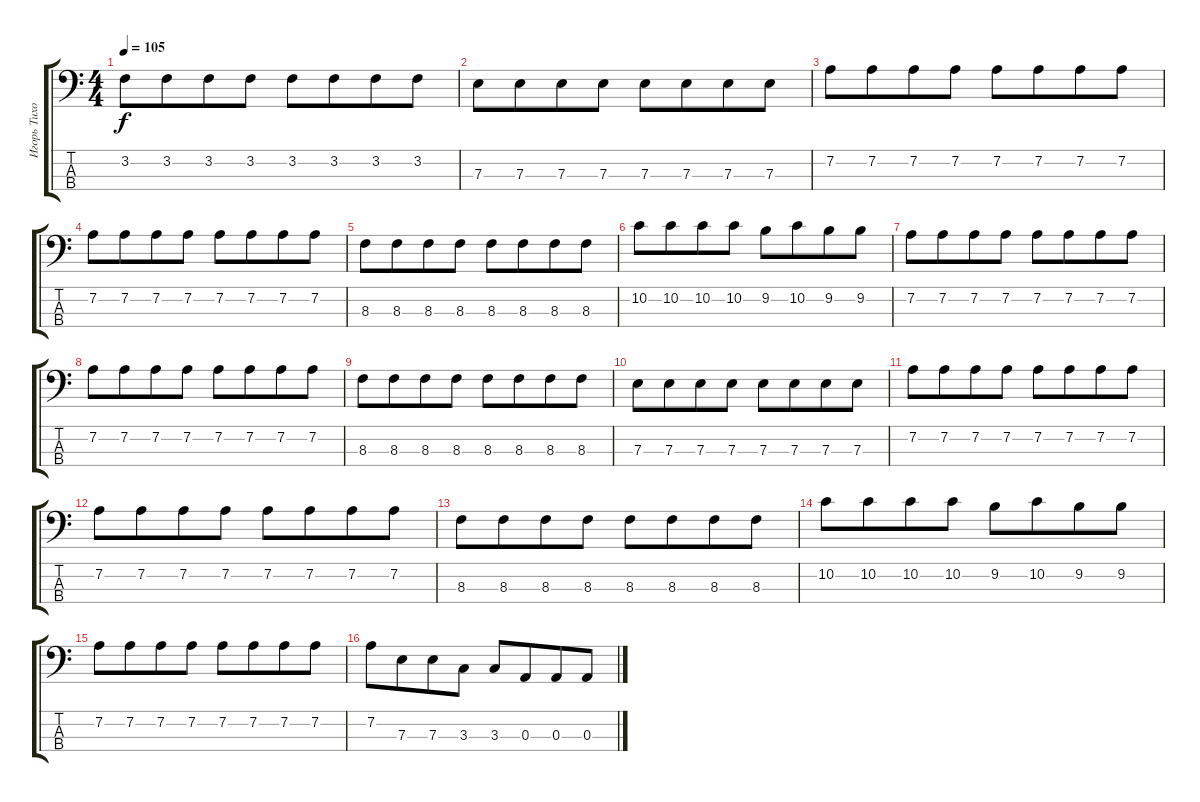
\track ("Игорь Тихомиров" "Игорь Тихо") {instrument electricbassfinger}
\staff {score tabs}
\tuning (G2 D2 A1 E1) {hide}
\ts (4 4)
\tempo 105
\clef f4
\ks c
3.2.8{dy f} 3.2.8{beam merge} 3.2.8 3.2.8 3.2.8 3.2.8{beam merge} 3.2.8 3.2.8 |
7.3.8 7.3.8{beam merge} 7.3.8 7.3.8 7.3.8 7.3.8{beam merge} 7.3.8 7.3.8 |
7.2.8 7.2.8{beam merge} 7.2.8 7.2.8 7.2.8 7.2.8{beam merge} 7.2.8 7.2.8 |
7.2.8 7.2.8{beam merge} 7.2.8 7.2.8 7.2.8 7.2.8{beam merge} 7.2.8 7.2.8 |
8.3.8 8.3.8{beam merge} 8.3.8 8.3.8 8.3.8 8.3.8{beam merge} 8.3.8 8.3.8 |
10.2.8 10.2.8{beam merge} 10.2.8 10.2.8 9.2.8 10.2.8{beam merge} 9.2.8 9.2.8 |
7.2.8 7.2.8{beam merge} 7.2.8 7.2.8 7.2.8 7.2.8{beam merge} 7.2.8 7.2.8 |
7.2.8 7.2.8{beam merge} 7.2.8 7.2.8 7.2.8 7.2.8{beam merge} 7.2.8 7.2.8 |
8.3.8 8.3.8{beam merge} 8.3.8 8.3.8 8.3.8 8.3.8{beam merge} 8.3.8 8.3.8 |
7.3.8 7.3.8{beam merge} 7.3.8 7.3.8 7.3.8 7.3.8{beam merge} 7.3.8 7.3.8 |
7.2.8 7.2.8{beam merge} 7.2.8 7.2.8 7.2.8 7.2.8{beam merge} 7.2.8 7.2.8 |
7.2.8 7.2.8{beam merge} 7.2.8 7.2.8 7.2.8 7.2.8{beam merge} 7.2.8 7.2.8 |
8.3.8 8.3.8{beam merge} 8.3.8 8.3.8 8.3.8 8.3.8{beam merge} 8.3.8 8.3.8 |
10.2.8 10.2.8{beam merge} 10.2.8 10.2.8 9.2.8 10.2.8{beam merge} 9.2.8 9.2.8 |
7.2.8 7.2.8{beam merge} 7.2.8 7.2.8 7.2.8 7.2.8{beam merge} 7.2.8 7.2.8 |
7.2.8 7.3.8{beam merge} 7.3.8 3.3.8 3.3.8 0.3.8{beam merge} 0.3.8 0.3.8
